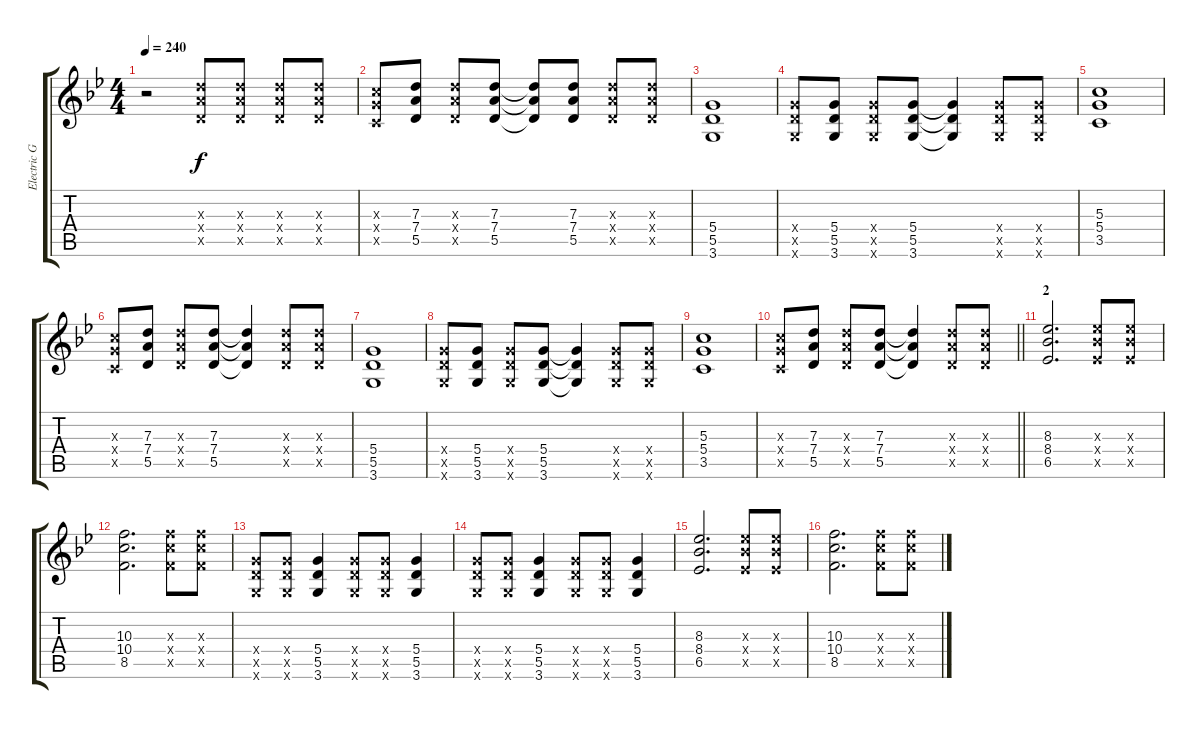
\track ("Electric Guitar" "Electric G") {instrument overdrivenguitar}
\staff {score tabs}
\tuning (E4 B3 G3 D3 A2 E2) {hide}
\ts (4 4)
\tempo 240
\clef g2
\ks bb
r.2{dy f} (7.3{x} 7.4{x} 5.5{x}).8 (7.3{x} 7.4{x} 5.5{x}).8 (7.3{x} 7.4{x} 5.5{x}).8 (7.3{x} 7.4{x} 5.5{x}).8 |
(5.3{x} 5.4{x} 3.5{x}).8 (7.3 7.4 5.5).8 (7.3{x} 7.4{x} 5.5{x}).8 (7.3 7.4 5.5).8 (7.3{t} 7.4{t} 5.5{t}).8 (7.3 7.4 5.5).8 (7.3{x} 7.4{x} 5.5{x}).8 (7.3{x} 7.4{x} 5.5{x}).8 |
(5.4 5.5 3.6).1 |
(5.4{x} 5.5{x} 3.6{x}).8 (5.4 5.5 3.6).8 (5.4{x} 5.5{x} 3.6{x}).8 (5.4 5.5 3.6).8 (5.4{t} 5.5{t} 3.6{t}).4 (5.4{x} 5.5{x} 3.6{x}).8 (5.4{x} 5.5{x} 3.6{x}).8 |
(5.3 5.4 3.5).1 |
(5.3{x} 5.4{x} 3.5{x}).8 (7.3 7.4 5.5).8 (7.3{x} 7.4{x} 5.5{x}).8 (7.3 7.4 5.5).8 (7.3{t} 7.4{t} 5.5{t}).4 (7.3{x} 7.4{x} 5.5{x}).8 (7.3{x} 7.4{x} 5.5{x}).8 |
(5.4 5.5 3.6).1 |
(5.4{x} 5.5{x} 3.6{x}).8 (5.4 5.5 3.6).8 (5.4{x} 5.5{x} 3.6{x}).8 (5.4 5.5 3.6).8 (5.4{t} 5.5{t} 3.6{t}).4 (5.4{x} 5.5{x} 3.6{x}).8 (5.4{x} 5.5{x} 3.6{x}).8 |
(5.3 5.4 3.5).1 |
\barLineRight lightlight
(5.3{x} 5.4{x} 3.5{x}).8 (7.3 7.4 5.5).8 (7.3{x} 7.4{x} 5.5{x}).8 (7.3 7.4 5.5).8 (7.3{t} 7.4{t} 5.5{t}).4 (7.3{x} 7.4{x} 5.5{x}).8 (7.3{x} 7.4{x} 5.5{x}).8 |
\section ("" "2")
(8.3 8.4 6.5).2{d} (8.3{x} 8.4{x} 6.5{x}).8 (8.3{x} 8.4{x} 6.5{x}).8 |
(10.3 10.4 8.5).2{d} (10.3{x} 10.4{x} 8.5{x}).8 (10.3{x} 10.4{x} 8.5{x}).8 |
(5.4{x} 5.5{x} 3.6{x}).8 (5.4{x} 5.5{x} 3.6{x}).8 (5.4 5.5 3.6).4 (5.4{x} 5.5{x} 3.6{x}).8 (5.4{x} 5.5{x} 3.6{x}).8 (5.4 5.5 3.6).4 |
(5.4{x} 5.5{x} 3.6{x}).8 (5.4{x} 5.5{x} 3.6{x}).8 (5.4 5.5 3.6).4 (5.4{x} 5.5{x} 3.6{x}).8 (5.4{x} 5.5{x} 3.6{x}).8 (5.4 5.5 3.6).4 |
(8.3 8.4 6.5).2{d} (8.3{x} 8.4{x} 6.5{x}).8 (8.3{x} 8.4{x} 6.5{x}).8 |
(10.3 10.4 8.5).2{d} (10.3{x} 10.4{x} 8.5{x}).8 (10.3{x} 10.4{x} 8.5{x}).8
